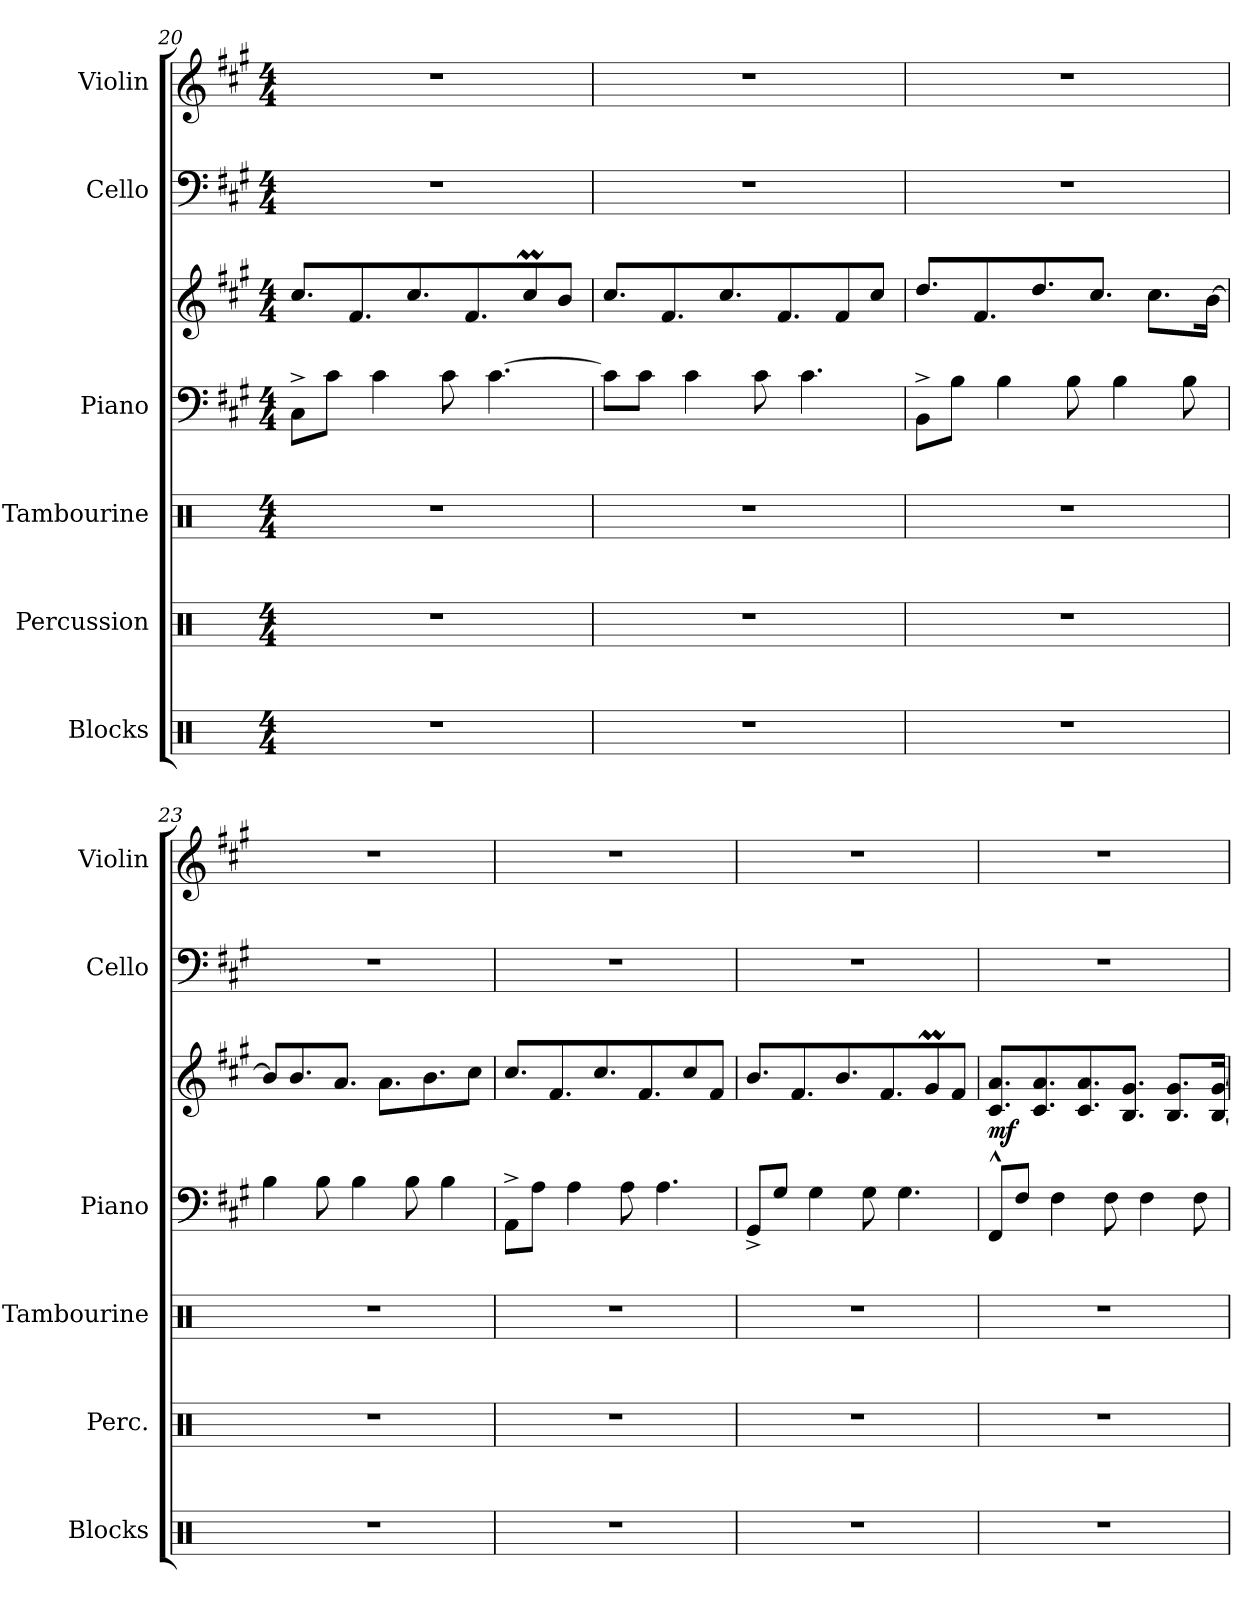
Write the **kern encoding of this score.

**kern	**kern	**kern	**kern	**kern	**dynam	**kern	**kern
*part6	*part5	*part4	*part3	*part3	*part3	*part2	*part1
*staff7	*staff6	*staff5	*staff4	*staff3	*staff3/4	*staff2	*staff1
*I"Blocks	*I"Percussion	*I"Tambourine	*I"Piano	*	*	*I"Cello	*I"Violin
*I'Blocks	*I'Perc.	*I'Tambourine	*I'Piano	*	*	*I'Cello	*I'Violin
*clefX	*clefX	*clefX	*clefF4	*clefG2	*	*clefF4	*clefG2
*k[]	*k[]	*k[]	*k[f#c#g#]	*k[f#c#g#]	*	*k[f#c#g#]	*k[f#c#g#]
*M4/4	*M4/4	*M4/4	*M4/4	*M4/4	*	*M4/4	*M4/4
=20	=20	=20	=20	=20	=20	=20	=20
1r	1r	1r	8C#^\L	8.cc#/L	.	1r	1r
.	.	.	8c#\J	.	.	.	.
.	.	.	.	8.f#/	.	.	.
.	.	.	4c#\	.	.	.	.
.	.	.	.	8.cc#/	.	.	.
.	.	.	8c#\	.	.	.	.
.	.	.	.	8.f#/	.	.	.
.	.	.	[4.c#\	.	.	.	.
.	.	.	.	8cc#m/	.	.	.
.	.	.	.	8b/J	.	.	.
=21	=21	=21	=21	=21	=21	=21	=21
1r	1r	1r	8c#\L]	8.cc#/L	.	1r	1r
.	.	.	8c#\J	.	.	.	.
.	.	.	.	8.f#/	.	.	.
.	.	.	4c#\	.	.	.	.
.	.	.	.	8.cc#/	.	.	.
.	.	.	8c#\	.	.	.	.
.	.	.	.	8.f#/	.	.	.
.	.	.	4.c#\	.	.	.	.
.	.	.	.	8f#/	.	.	.
.	.	.	.	8cc#/J	.	.	.
!!LO:LB:g=z
=22	=22	=22	=22	=22	=22	=22	=22
1r	1r	1r	8BB^\L	8.dd/L	.	1r	1r
.	.	.	8B\J	.	.	.	.
.	.	.	.	8.f#/	.	.	.
.	.	.	4B\	.	.	.	.
.	.	.	.	8.dd/	.	.	.
.	.	.	8B\	.	.	.	.
.	.	.	.	8.cc#/J	.	.	.
.	.	.	4B\	.	.	.	.
.	.	.	.	8.cc#\L	.	.	.
.	.	.	8B\	.	.	.	.
.	.	.	.	[16b\Jk	.	.	.
=23	=23	=23	=23	=23	=23	=23	=23
1r	1r	1r	4B\	8b/L]	.	1r	1r
.	.	.	.	8.b/	.	.	.
.	.	.	8B\	.	.	.	.
.	.	.	.	8.a/J	.	.	.
.	.	.	4B\	.	.	.	.
.	.	.	.	8.a\L	.	.	.
.	.	.	8B\	.	.	.	.
.	.	.	.	8.b\	.	.	.
.	.	.	4B\	.	.	.	.
.	.	.	.	8cc#\J	.	.	.
=24	=24	=24	=24	=24	=24	=24	=24
1r	1r	1r	8AA^\L	8.cc#/L	.	1r	1r
.	.	.	8A\J	.	.	.	.
.	.	.	.	8.f#/	.	.	.
.	.	.	4A\	.	.	.	.
.	.	.	.	8.cc#/	.	.	.
.	.	.	8A\	.	.	.	.
.	.	.	.	8.f#/	.	.	.
.	.	.	4.A\	.	.	.	.
.	.	.	.	8cc#/	.	.	.
.	.	.	.	8f#/J	.	.	.
=25	=25	=25	=25	=25	=25	=25	=25
1r	1r	1r	8GG#^/L	8.b/L	.	1r	1r
.	.	.	8G#/J	.	.	.	.
.	.	.	.	8.f#/	.	.	.
.	.	.	4G#\	.	.	.	.
.	.	.	.	8.b/	.	.	.
.	.	.	8G#\	.	.	.	.
.	.	.	.	8.f#/	.	.	.
.	.	.	4.G#\	.	.	.	.
.	.	.	.	8g#m/	.	.	.
.	.	.	.	8f#/J	.	.	.
!!LO:PB:g=z
=26	=26	=26	=26	=26	=26	=26	=26
!	!	!	!	!	!LO:DY:b	!	!
1r	1r	1r	8FF#^^/L	8.c#/ 8.a/L	mf	1r	1r
.	.	.	8F#/J	.	.	.	.
.	.	.	.	8.c#/ 8.a/	.	.	.
.	.	.	4F#\	.	.	.	.
.	.	.	.	8.c#/ 8.a/	.	.	.
.	.	.	8F#\	.	.	.	.
.	.	.	.	8.B/ 8.g#/J	.	.	.
.	.	.	4F#\	.	.	.	.
.	.	.	.	8.B/ 8.g#/L	.	.	.
.	.	.	8F#\	.	.	.	.
.	.	.	.	[16B/ [16g#/Jk	.	.	.
=	=	=	=	=	=	=	=
*-	*-	*-	*-	*-	*-	*-	*-
